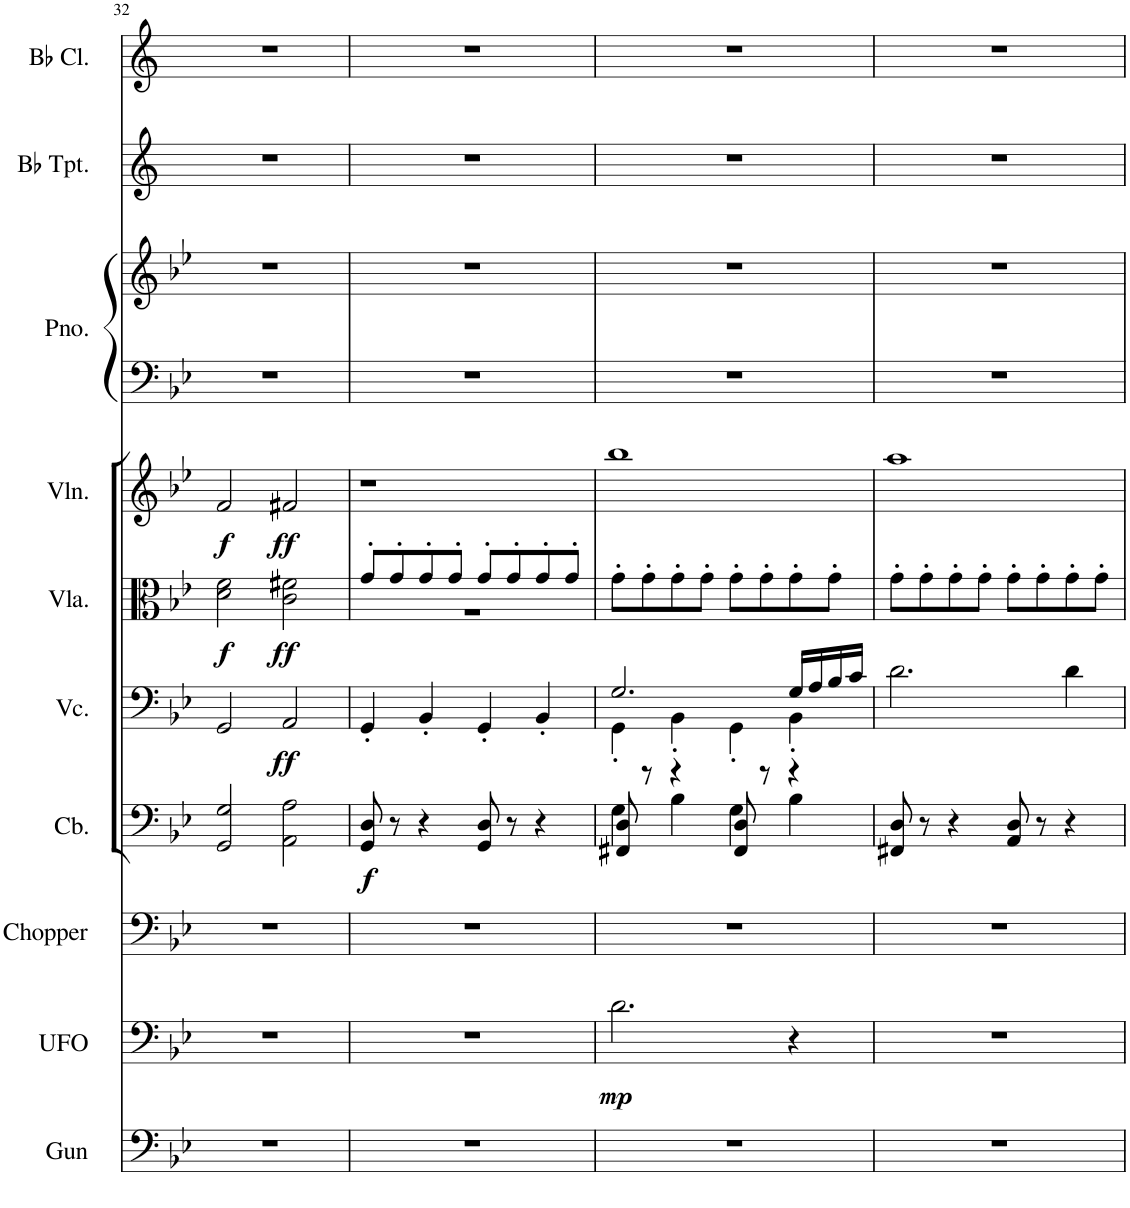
**kern	**kern	**dynam	**kern	**kern	**dynam	**kern	**dynam	**kern	**dynam	**kern	**dynam	**kern	**kern	**kern	**kern
*part10	*part9	*part9	*part8	*part7	*part7	*part6	*part6	*part5	*part5	*part4	*part4	*part3	*part3	*part2	*part1
*staff11	*staff10	*staff10	*staff9	*staff8	*staff8	*staff7	*staff7	*staff6	*staff6	*staff5	*staff5	*staff4	*staff3	*staff2	*staff1
*I"Gunshot	*I"UFO	*	*I"Helicopter	*I"Contrabass	*	*I"Violoncello	*	*I"Viola	*	*I"Violin	*	*I"Piano	*	*I"Bb Trumpet	*I"Bb Clarinet
*I'Gun	*I'UFO	*	*	*I'Cb.	*	*I'Vc.	*	*I'Vla.	*	*I'Vln.	*	*I'Pno.	*	*I'Bb Tpt.	*I'Bb Cl.
!!LO:PB:g=z
*clefF4	*clefF4	*	*clefF4	*clefF4	*	*clefF4	*	*clefC3	*	*clefG2	*	*clefF4	*clefG2	*clefG2	*clefG2
*	*	*	*	*Trd7c12	*	*	*	*	*	*	*	*	*	*Trd1c2	*Trd1c2
*k[b-e-]	*k[b-e-]	*	*k[b-e-]	*k[b-e-]	*	*k[b-e-]	*	*k[b-e-]	*	*k[b-e-]	*	*k[b-e-]	*k[b-e-]	*k[]	*k[]
*M4/4	*M4/4	*	*M4/4	*M4/4	*	*M4/4	*	*M4/4	*	*M4/4	*	*M4/4	*M4/4	*M4/4	*M4/4
=32	=32	=32	=32	=32	=32	=32	=32	=32	=32	=32	=32	=32	=32	=32	=32
!	!	!	!	!	!	!	!	!	!LO:DY:b	!	!LO:DY:b	!	!	!	!
1r	1r	.	1r	2GG/ 2G/	.	2GG/	.	2d\ 2f\	f	2f/	f	1r	1r	1r	1r
!	!	!	!	!	!	!	!LO:DY:b	!	!LO:DY:b	!	!LO:DY:b	!	!	!	!
.	.	.	.	2AA\ 2A\	.	2AA/	ff	2c\ 2f#X\	ff	2f#X/	ff	.	.	.	.
=33	=33	=33	=33	=33	=33	=33	=33	=33	=33	=33	=33	=33	=33	=33	=33
*	*	*	*	*	*	*	*	*^	*	*	*	*	*	*	*
!	!	!	!	!	!LO:DY:b	!	!	!	!	!	!	!	!	!	!	!
1r	1r	.	1r	8GG/ 8D/	f	4GG'/	.	8g'/L	1r	.	1r	.	1r	1r	1r	1r
.	.	.	.	8r	.	.	.	8g'/	.	.	.	.	.	.	.	.
.	.	.	.	4r	.	4BB-'/	.	8g'/	.	.	.	.	.	.	.	.
.	.	.	.	.	.	.	.	8g'/J	.	.	.	.	.	.	.	.
.	.	.	.	8GG/ 8D/	.	4GG'/	.	8g'/L	.	.	.	.	.	.	.	.
.	.	.	.	8r	.	.	.	8g'/	.	.	.	.	.	.	.	.
.	.	.	.	4r	.	4BB-'/	.	8g'/	.	.	.	.	.	.	.	.
.	.	.	.	.	.	.	.	8g'/J	.	.	.	.	.	.	.	.
*	*	*	*	*	*	*	*	*v	*v	*	*	*	*	*	*	*
=34	=34	=34	=34	=34	=34	=34	=34	=34	=34	=34	=34	=34	=34	=34	=34
*	*	*	*	*^	*	*^	*	*	*	*	*	*	*	*	*
!	!	!LO:DY:b	!	!	!	!	!	!	!	!	!	!	!	!	!	!	!
1r	2.d\	mp	1r	8FF#X/ 8D/	4G\	.	2.G/	4GG'\	.	8g'\L	.	1bb-	.	1r	1r	1r	1r
.	.	.	.	8r	.	.	.	.	.	8g'\	.	.	.	.	.	.	.
.	.	.	.	4r	4B-\	.	.	4BB-'\	.	8g'\	.	.	.	.	.	.	.
.	.	.	.	.	.	.	.	.	.	8g'\J	.	.	.	.	.	.	.
.	.	.	.	8FF#/ 8D/	4G\	.	.	4GG'\	.	8g'\L	.	.	.	.	.	.	.
.	.	.	.	8r	.	.	.	.	.	8g'\	.	.	.	.	.	.	.
.	4r	.	.	4r	4B-\	.	16G/LL	4BB-'\	.	8g'\	.	.	.	.	.	.	.
.	.	.	.	.	.	.	16A/	.	.	.	.	.	.	.	.	.	.
.	.	.	.	.	.	.	16B-/	.	.	8g'\J	.	.	.	.	.	.	.
.	.	.	.	.	.	.	16c/JJ	.	.	.	.	.	.	.	.	.	.
*	*	*	*	*v	*v	*	*	*	*	*	*	*	*	*	*	*	*
*	*	*	*	*	*	*v	*v	*	*	*	*	*	*	*	*	*
=35	=35	=35	=35	=35	=35	=35	=35	=35	=35	=35	=35	=35	=35	=35	=35
1r	1r	.	1r	8FF#X/ 8D/	.	2.d\	.	8g'\L	.	1aa	.	1r	1r	1r	1r
.	.	.	.	8r	.	.	.	8g'\	.	.	.	.	.	.	.
.	.	.	.	4r	.	.	.	8g'\	.	.	.	.	.	.	.
.	.	.	.	.	.	.	.	8g'\J	.	.	.	.	.	.	.
.	.	.	.	8AA/ 8D/	.	.	.	8g'\L	.	.	.	.	.	.	.
.	.	.	.	8r	.	.	.	8g'\	.	.	.	.	.	.	.
.	.	.	.	4r	.	4d\	.	8g'\	.	.	.	.	.	.	.
.	.	.	.	.	.	.	.	8g'\J	.	.	.	.	.	.	.
=	=	=	=	=	=	=	=	=	=	=	=	=	=	=	=
*-	*-	*-	*-	*-	*-	*-	*-	*-	*-	*-	*-	*-	*-	*-	*-
